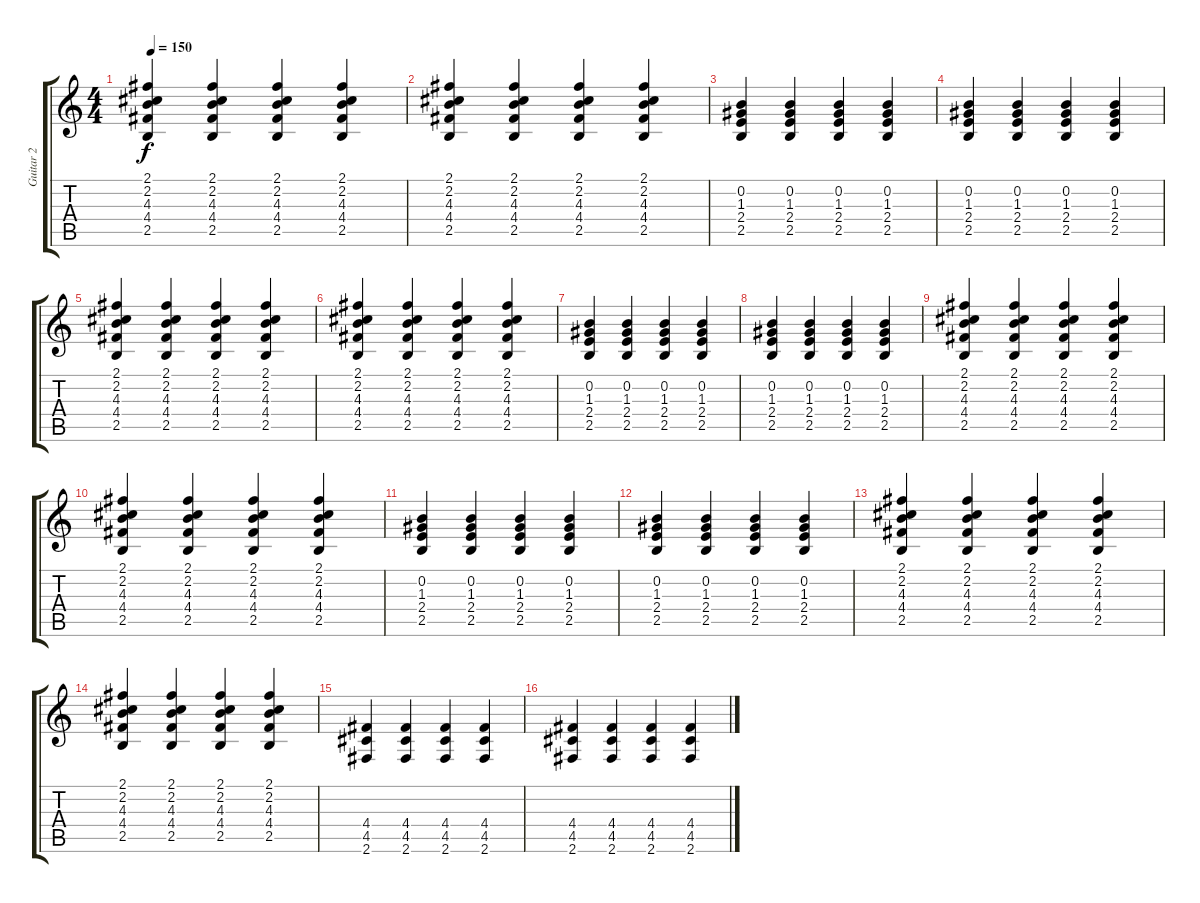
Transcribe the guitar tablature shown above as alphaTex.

\track ("Guitar 2" "Guitar 2") {instrument acousticguitarsteel}
\staff {score tabs}
\tuning (E4 B3 G3 D3 A2 E2) {hide}
\ts (4 4)
\tempo 150
\clef g2
\ks c
(2.1 2.2 4.3 4.4 2.5).4{dy f} (2.1 2.2 4.3 4.4 2.5).4 (2.1 2.2 4.3 4.4 2.5).4 (2.1 2.2 4.3 4.4 2.5).4 |
(2.1 2.2 4.3 4.4 2.5).4 (2.1 2.2 4.3 4.4 2.5).4 (2.1 2.2 4.3 4.4 2.5).4 (2.1 2.2 4.3 4.4 2.5).4 |
(0.2 1.3 2.4 2.5).4 (0.2 1.3 2.4 2.5).4 (0.2 1.3 2.4 2.5).4 (0.2 1.3 2.4 2.5).4 |
(0.2 1.3 2.4 2.5).4 (0.2 1.3 2.4 2.5).4 (0.2 1.3 2.4 2.5).4 (0.2 1.3 2.4 2.5).4 |
(2.1 2.2 4.3 4.4 2.5).4 (2.1 2.2 4.3 4.4 2.5).4 (2.1 2.2 4.3 4.4 2.5).4 (2.1 2.2 4.3 4.4 2.5).4 |
(2.1 2.2 4.3 4.4 2.5).4 (2.1 2.2 4.3 4.4 2.5).4 (2.1 2.2 4.3 4.4 2.5).4 (2.1 2.2 4.3 4.4 2.5).4 |
(0.2 1.3 2.4 2.5).4 (0.2 1.3 2.4 2.5).4 (0.2 1.3 2.4 2.5).4 (0.2 1.3 2.4 2.5).4 |
(0.2 1.3 2.4 2.5).4 (0.2 1.3 2.4 2.5).4 (0.2 1.3 2.4 2.5).4 (0.2 1.3 2.4 2.5).4 |
(2.1 2.2 4.3 4.4 2.5).4 (2.1 2.2 4.3 4.4 2.5).4 (2.1 2.2 4.3 4.4 2.5).4 (2.1 2.2 4.3 4.4 2.5).4 |
(2.1 2.2 4.3 4.4 2.5).4 (2.1 2.2 4.3 4.4 2.5).4 (2.1 2.2 4.3 4.4 2.5).4 (2.1 2.2 4.3 4.4 2.5).4 |
(0.2 1.3 2.4 2.5).4 (0.2 1.3 2.4 2.5).4 (0.2 1.3 2.4 2.5).4 (0.2 1.3 2.4 2.5).4 |
(0.2 1.3 2.4 2.5).4 (0.2 1.3 2.4 2.5).4 (0.2 1.3 2.4 2.5).4 (0.2 1.3 2.4 2.5).4 |
(2.1 2.2 4.3 4.4 2.5).4 (2.1 2.2 4.3 4.4 2.5).4 (2.1 2.2 4.3 4.4 2.5).4 (2.1 2.2 4.3 4.4 2.5).4 |
(2.1 2.2 4.3 4.4 2.5).4 (2.1 2.2 4.3 4.4 2.5).4 (2.1 2.2 4.3 4.4 2.5).4 (2.1 2.2 4.3 4.4 2.5).4 |
(4.4 4.5 2.6).4 (4.4 4.5 2.6).4 (4.4 4.5 2.6).4 (4.4 4.5 2.6).4 |
(4.4 4.5 2.6).4 (4.4 4.5 2.6).4 (4.4 4.5 2.6).4 (4.4 4.5 2.6).4
